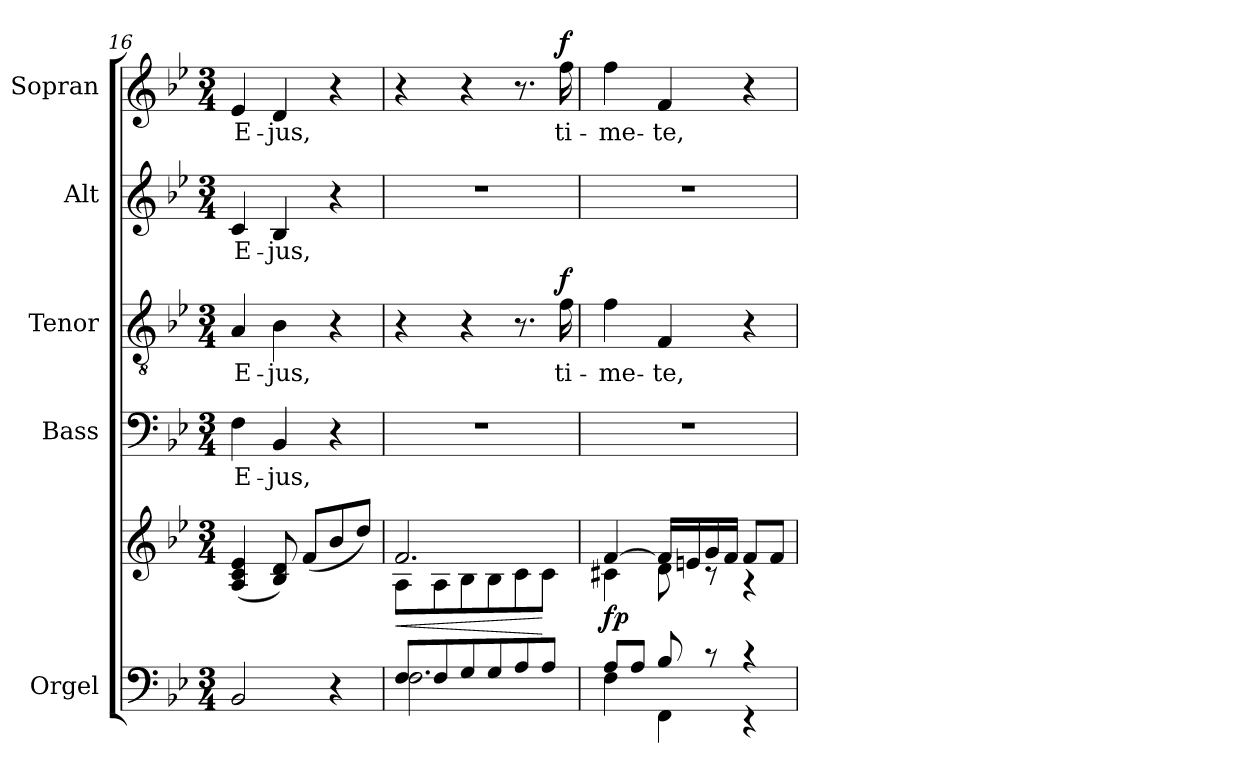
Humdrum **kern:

**kern	**kern	**dynam	**kern	**text	**kern	**text	**dynam	**kern	**text	**kern	**text	**dynam
*part5	*part5	*part5	*part4	*part4	*part3	*part3	*part3	*part2	*part2	*part1	*part1	*part1
*staff6	*staff5	*staff5/6	*staff4	*staff4	*staff3	*staff3	*staff3	*staff2	*staff2	*staff1	*staff1	*staff1
*I"Orgel	*	*	*I"Bass	*	*I"Tenor	*	*	*I"Alt	*	*I"Sopran	*	*
*I'Org.	*	*	*I'B.	*	*I'T.	*	*	*I'A.	*	*I'S.	*	*
*clefF4	*clefG2	*	*clefF4	*	*clefGv2	*	*	*clefG2	*	*clefG2	*	*
*k[b-e-]	*k[b-e-]	*	*k[b-e-]	*	*k[b-e-]	*	*	*k[b-e-]	*	*k[b-e-]	*	*
*B-:	*B-:	*	*B-:	*	*B-:	*	*	*B-:	*	*B-:	*	*
*M3/4	*M3/4	*	*M3/4	*	*M3/4	*	*	*M3/4	*	*M3/4	*	*
=16	=16	=16	=16	=16	=16	=16	=16	=16	=16	=16	=16	=16
!	!	!	!	!LO:LY:b	!	!LO:LY:b	!	!	!LO:LY:b	!	!LO:LY:b	!
2BB-/	(<4A/ 4c/ 4e-/	.	4F\	E-	4A/	E-	.	4c/	E-	4e-/	E-	.
!	!	!	!	!LO:LY:b	!	!LO:LY:b	!	!	!LO:LY:b	!	!LO:LY:b	!
.	8B-/ 8d/)	.	4BB-/	-jus,	4B-\	-jus,	.	4B-/	-jus,	4d/	-jus,	.
.	(<8f/L	.	.	.	.	.	.	.	.	.	.	.
4r	8b-/	.	4r	.	4r	.	.	4r	.	4r	.	.
.	8dd/J)	.	.	.	.	.	.	.	.	.	.	.
=17	=17	=17	=17	=17	=17	=17	=17	=17	=17	=17	=17	=17
*^	*	*	*	*	*	*	*	*	*	*	*	*
!	!	!	!LO:HP:b	!	!	!	!	!	!	!	!	!	!
*	*	*^	*	*	*	*	*	*	*	*	*	*	*
8F/L	2.F\	2.f/	8A\L	<	2.r	.	4r	.	.	2.r	.	4r	.	.
8F/	.	.	8A\	.	.	.	.	.	.	.	.	.	.	.
8G/	.	.	8B-\	.	.	.	4r	.	.	.	.	4r	.	.
8G/	.	.	8B-\	.	.	.	.	.	.	.	.	.	.	.
8A/	.	.	8c\	.	.	.	8.r	.	.	.	.	8.r	.	.
8A/J	.	.	8c\J	[	.	.	.	.	.	.	.	.	.	.
!	!	!	!	!	!	!	!	!LO:LY:b	!LO:DY:a	!	!	!	!LO:LY:b	!LO:DY:a
.	.	.	.	.	.	.	16f\	ti-	f	.	.	16ff\	ti-	f
!!LO:LB:g=z
=18	=18	=18	=18	=18	=18	=18	=18	=18	=18	=18	=18	=18	=18	=18
!	!	!	!	!LO:DY:b	!	!	!	!LO:LY:b	!	!	!	!	!LO:LY:b	!
8A/L	4F\	[>4f/	4c#X\	fp	2.r	.	4f\	-me-	.	2.r	.	4ff\	-me-	.
8A/J	.	.	.	.	.	.	.	.	.	.	.	.	.	.
!	!	!	!	!	!	!	!	!LO:LY:b	!	!	!	!	!LO:LY:b	!
8B-/	4FF\	16f/LL]	8d\	.	.	.	4F/	-te,	.	.	.	4f/	-te,	.
.	.	16en/	.	.	.	.	.	.	.	.	.	.	.	.
8rc	.	16g/	8rB	.	.	.	.	.	.	.	.	.	.	.
.	.	16f/JJ	.	.	.	.	.	.	.	.	.	.	.	.
4r	4r	8f/L	4rA	.	.	.	4r	.	.	.	.	4r	.	.
.	.	8f/J	.	.	.	.	.	.	.	.	.	.	.	.
*v	*v	*	*	*	*	*	*	*	*	*	*	*	*	*
*	*v	*v	*	*	*	*	*	*	*	*	*	*	*
=	=	=	=	=	=	=	=	=	=	=	=	=
*-	*-	*-	*-	*-	*-	*-	*-	*-	*-	*-	*-	*-
